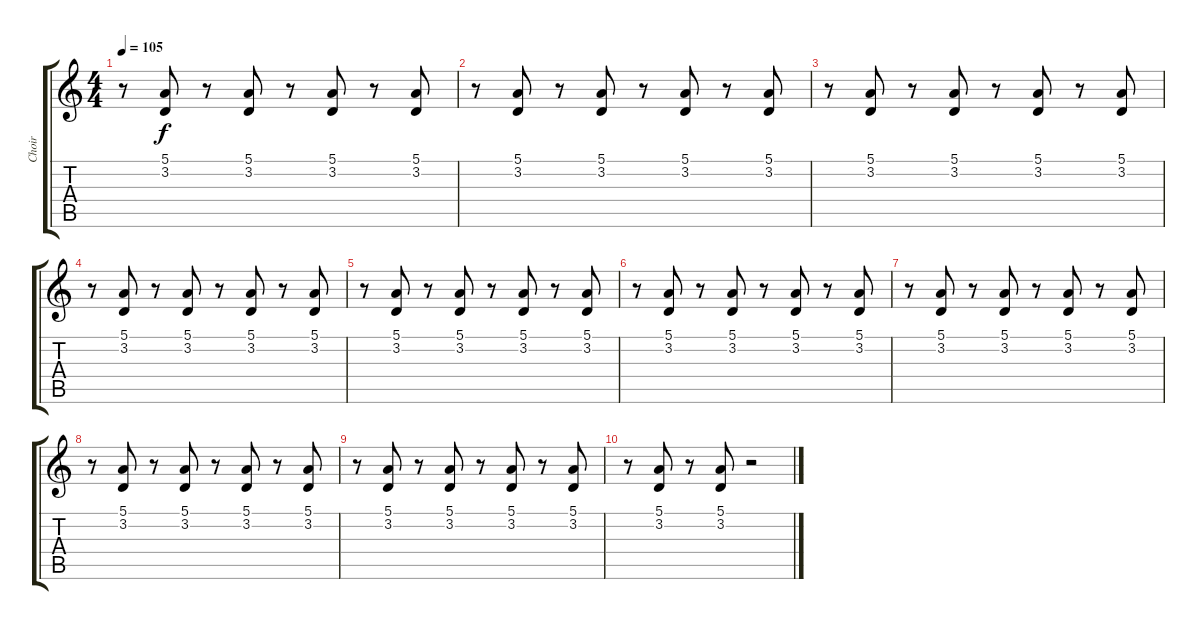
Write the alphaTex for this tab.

\track ("Choir" "Choir") {instrument lead6voice}
\staff {score tabs}
\tuning (E4 B3 G3 D3 A2 E2) {hide}
\ts (4 4)
\tempo 105
\clef g2
\ks c
r.8{dy f volume 8} (5.1 3.2).8 r.8 (5.1 3.2).8 r.8 (5.1 3.2).8 r.8 (5.1 3.2).8 |
r.8{volume 8} (5.1 3.2).8 r.8 (5.1 3.2).8 r.8 (5.1 3.2).8 r.8 (5.1 3.2).8 |
r.8{volume 8} (5.1 3.2).8 r.8 (5.1 3.2).8 r.8 (5.1 3.2).8 r.8 (5.1 3.2).8 |
r.8{volume 8} (5.1 3.2).8 r.8 (5.1 3.2).8 r.8 (5.1 3.2).8 r.8 (5.1 3.2).8 |
r.8{volume 8} (5.1 3.2).8 r.8 (5.1 3.2).8 r.8 (5.1 3.2).8 r.8 (5.1 3.2).8 |
r.8{volume 8} (5.1 3.2).8 r.8 (5.1 3.2).8 r.8 (5.1 3.2).8 r.8 (5.1 3.2).8 |
r.8{volume 8} (5.1 3.2).8 r.8 (5.1 3.2).8 r.8 (5.1 3.2).8 r.8 (5.1 3.2).8 |
r.8{volume 8} (5.1 3.2).8 r.8 (5.1 3.2).8 r.8 (5.1 3.2).8 r.8 (5.1 3.2).8 |
r.8{volume 8} (5.1 3.2).8 r.8 (5.1 3.2).8 r.8 (5.1 3.2).8 r.8 (5.1 3.2).8 |
r.8{volume 8} (5.1 3.2).8 r.8 (5.1 3.2).8 r.2
